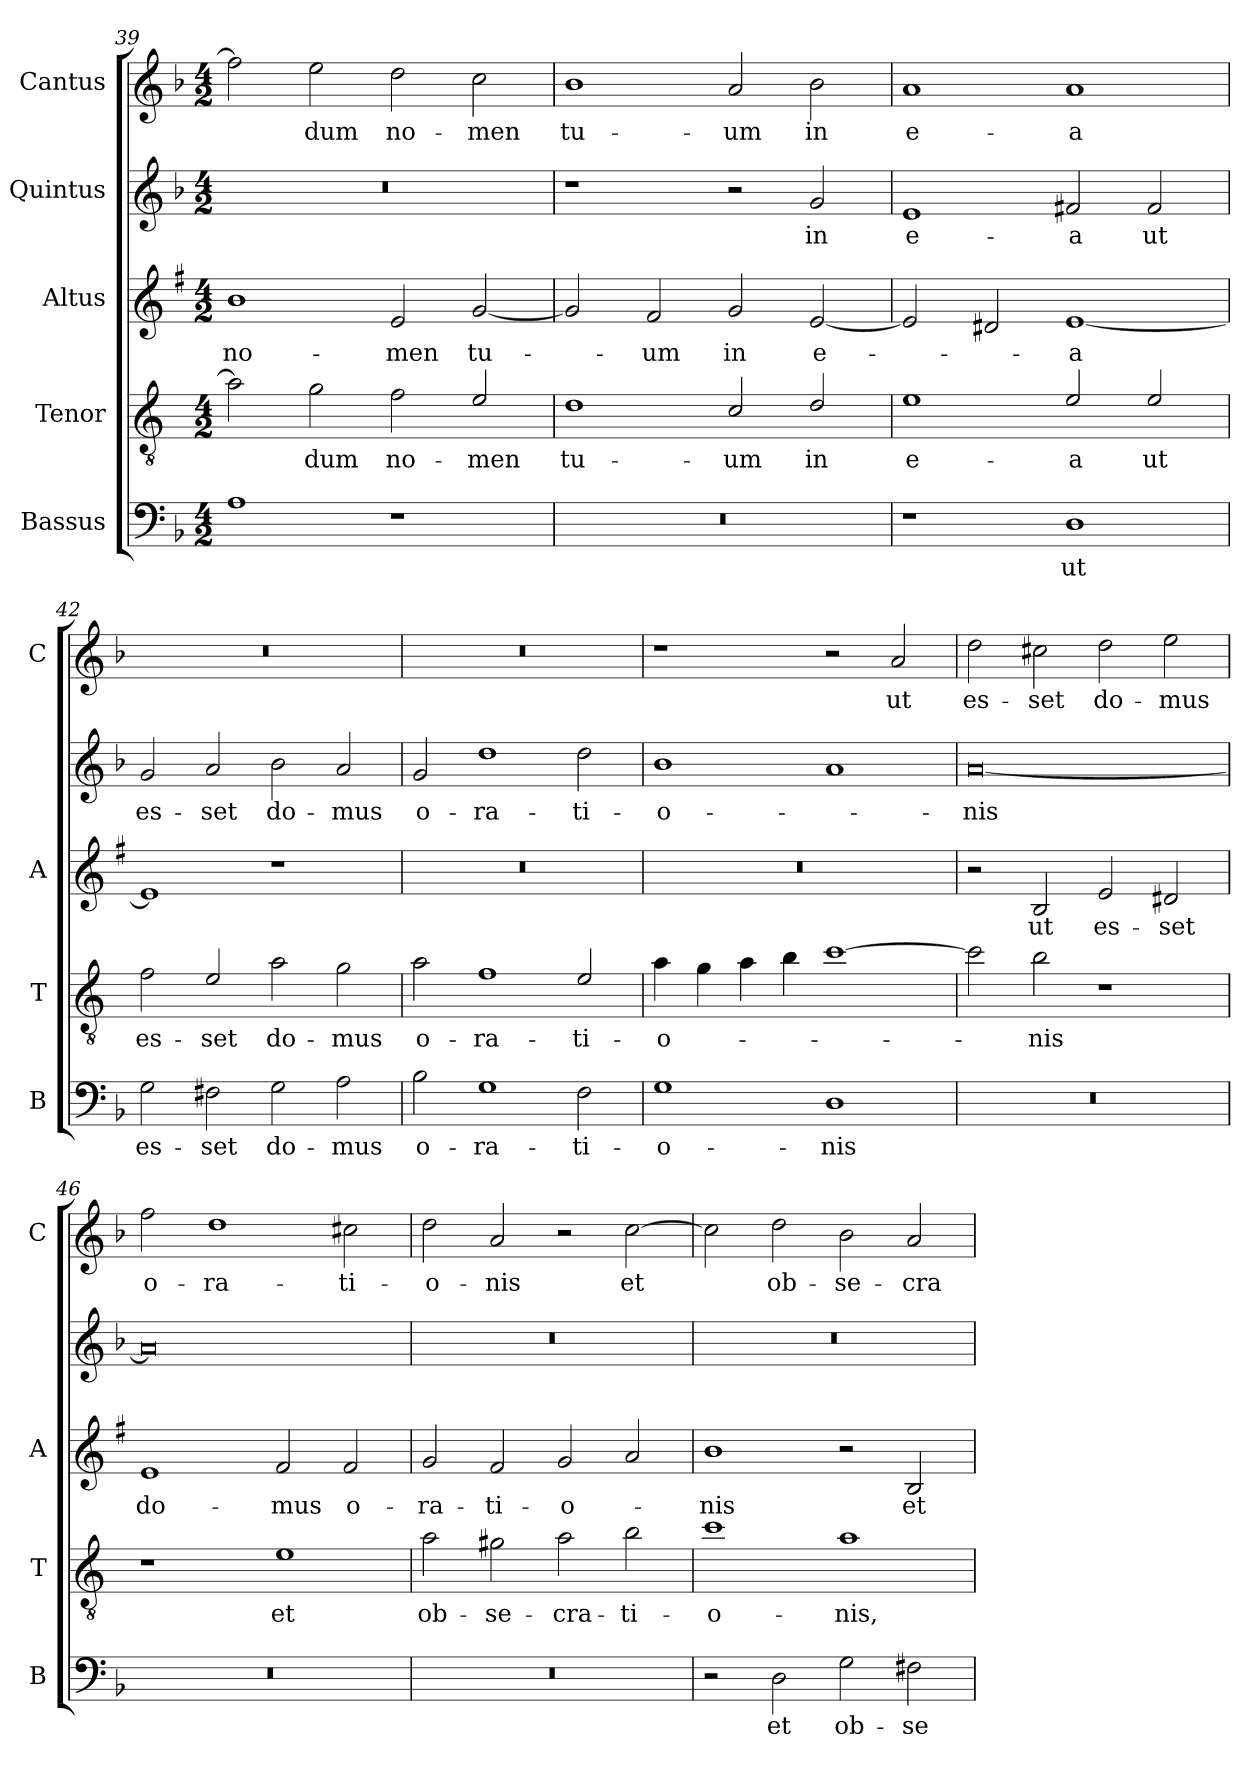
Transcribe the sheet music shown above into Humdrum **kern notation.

**kern	**text	**kern	**text	**kern	**text	**kern	**text	**kern	**text
*part5	*part5	*part4	*part4	*part3	*part3	*part2	*part2	*part1	*part1
*staff5	*staff5	*staff4	*staff4	*staff3	*staff3	*staff2	*staff2	*staff1	*staff1
*I"Bassus	*	*I"Tenor	*	*I"Altus	*	*I"Quintus	*	*I"Cantus	*
*I'B	*	*I'T	*	*I'A	*	*	*	*I'C	*
*clefF4	*	*clefGv2	*	*clefG2	*	*clefG2	*	*clefG2	*
*	*	*ITrd4c7	*	*ITrd1c2	*	*	*	*	*
*k[b-]	*	*k[b-]	*	*k[b-]	*	*k[b-]	*	*k[b-]	*
*F:	*	*F:	*	*F:	*	*F:	*	*F:	*
*M4/2	*	*M4/2	*	*M4/2	*	*M4/2	*	*M4/2	*
=39	=39	=39	=39	=39	=39	=39	=39	=39	=39
!	!	!	!	!	!LO:LY:b	!	!	!	!
1A	.	2d\]	.	1a	no-	0r	.	2ff\]	.
!	!	!	!LO:LY:b	!	!	!	!	!	!LO:LY:b
.	.	2c\	-dum	.	.	.	.	2ee\	-dum
!	!	!	!LO:LY:b	!	!LO:LY:b	!	!	!	!LO:LY:b
1r	.	2B-\	no-	2d/	-men	.	.	2dd\	no-
!	!	!	!LO:LY:b	!	!LO:LY:b	!	!	!	!LO:LY:b
.	.	2A/	-men	[2f/	tu-	.	.	2cc\	-men
=40	=40	=40	=40	=40	=40	=40	=40	=40	=40
!	!	!	!LO:LY:b	!	!	!	!	!	!LO:LY:b
0r	.	1G	tu-	2f/]	.	1r	.	1b-	tu-
!	!	!	!	!	!LO:LY:b	!	!	!	!
.	.	.	.	2e/	-um	.	.	.	.
!	!	!	!LO:LY:b	!	!LO:LY:b	!	!	!	!LO:LY:b
.	.	2F/	-um	2f/	in	2r	.	2a/	-um
!	!	!	!LO:LY:b	!	!LO:LY:b	!	!LO:LY:b	!	!LO:LY:b
.	.	2G/	in	[2d/	e-	2g/	in	2b-\	in
!!LO:LB:g=z
=41	=41	=41	=41	=41	=41	=41	=41	=41	=41
!	!	!	!LO:LY:b	!	!	!	!LO:LY:b	!	!LO:LY:b
1r	.	1A	e-	2d/]	.	1e	e-	1a	e-
.	.	.	.	2c#X/	.	.	.	.	.
!	!LO:LY:b	!	!LO:LY:b	!	!LO:LY:b	!	!LO:LY:b	!	!LO:LY:b
1D	ut	2A/	-a	[1d	-a	2f#X/	-a	1a	-a
!	!	!	!LO:LY:b	!	!	!	!LO:LY:b	!	!
.	.	2A/	ut	.	.	2f#/	ut	.	.
=42	=42	=42	=42	=42	=42	=42	=42	=42	=42
!	!LO:LY:b	!	!LO:LY:b	!	!	!	!LO:LY:b	!	!
2G\	es-	2B-\	es-	1d]	.	2g/	es-	0r	.
!	!LO:LY:b	!	!LO:LY:b	!	!	!	!LO:LY:b	!	!
2F#X\	-set	2A/	-set	.	.	2a/	-set	.	.
!	!LO:LY:b	!	!LO:LY:b	!	!	!	!LO:LY:b	!	!
2G\	do-	2d\	do-	1r	.	2b-\	do-	.	.
!	!LO:LY:b	!	!LO:LY:b	!	!	!	!LO:LY:b	!	!
2A\	-mus	2c\	-mus	.	.	2a/	-mus	.	.
=43	=43	=43	=43	=43	=43	=43	=43	=43	=43
!	!LO:LY:b	!	!LO:LY:b	!	!	!	!LO:LY:b	!	!
2B-\	o-	2d\	o-	0r	.	2g/	o-	0r	.
!	!LO:LY:b	!	!LO:LY:b	!	!	!	!LO:LY:b	!	!
1G	-ra-	1B-	-ra-	.	.	1dd	-ra-	.	.
!	!LO:LY:b	!	!LO:LY:b	!	!	!	!LO:LY:b	!	!
2F\	-ti-	2A/	-ti-	.	.	2dd\	-ti-	.	.
=44	=44	=44	=44	=44	=44	=44	=44	=44	=44
!	!LO:LY:b	!	!LO:LY:b	!	!	!	!LO:LY:b	!	!
1G	-o-	4d\	-o-	0r	.	1b-	-o-	1r	.
.	.	4c\	.	.	.	.	.	.	.
.	.	4d\	.	.	.	.	.	.	.
.	.	4e\	.	.	.	.	.	.	.
!	!LO:LY:b	!	!	!	!	!	!	!	!
1D	-nis	[1f	.	.	.	1a	.	2r	.
!	!	!	!	!	!	!	!	!	!LO:LY:b
.	.	.	.	.	.	.	.	2a/	ut
=45	=45	=45	=45	=45	=45	=45	=45	=45	=45
!	!	!	!	!	!	!	!LO:LY:b	!	!LO:LY:b
0r	.	2f\]	.	2r	.	[0a	-nis	2dd\	es-
!	!	!	!LO:LY:b	!	!LO:LY:b	!	!	!	!LO:LY:b
.	.	2e\	-nis	2A/	ut	.	.	2cc#X\	-set
!	!	!	!	!	!LO:LY:b	!	!	!	!LO:LY:b
.	.	1r	.	2d/	es-	.	.	2dd\	do-
!	!	!	!	!	!LO:LY:b	!	!	!	!LO:LY:b
.	.	.	.	2c#X/	-set	.	.	2ee\	-mus
!!LO:PB:g=z
=46	=46	=46	=46	=46	=46	=46	=46	=46	=46
!	!	!	!	!	!LO:LY:b	!	!	!	!LO:LY:b
0r	.	1r	.	1d	do-	0a]	.	2ff\	o-
!	!	!	!	!	!	!	!	!	!LO:LY:b
.	.	.	.	.	.	.	.	1dd	-ra-
!	!	!	!LO:LY:b	!	!LO:LY:b	!	!	!	!
.	.	1A	et	2e/	-mus	.	.	.	.
!	!	!	!	!	!LO:LY:b	!	!	!	!LO:LY:b
.	.	.	.	2e/	o-	.	.	2cc#X\	-ti-
=47	=47	=47	=47	=47	=47	=47	=47	=47	=47
!	!	!	!LO:LY:b	!	!LO:LY:b	!	!	!	!LO:LY:b
0r	.	2d\	ob-	2f/	-ra-	0r	.	2dd\	-o-
!	!	!	!LO:LY:b	!	!LO:LY:b	!	!	!	!LO:LY:b
.	.	2c#X\	-se-	2e/	-ti-	.	.	2a/	-nis
!	!	!	!LO:LY:b	!	!LO:LY:b	!	!	!	!
.	.	2d\	-cra-	2f/	-o-	.	.	2r	.
!	!	!	!LO:LY:b	!	!	!	!	!	!LO:LY:b
.	.	2e\	-ti-	2g/	.	.	.	[2cc\	et
=48	=48	=48	=48	=48	=48	=48	=48	=48	=48
!	!	!	!LO:LY:b	!	!LO:LY:b	!	!	!	!
2r	.	1f	-o-	1a	-nis	0r	.	2cc\]	.
!	!LO:LY:b	!	!	!	!	!	!	!	!LO:LY:b
2D\	et	.	.	.	.	.	.	2dd\	ob-
!	!LO:LY:b	!	!LO:LY:b	!	!	!	!	!	!LO:LY:b
2G\	ob-	1d	-nis,	2r	.	.	.	2b-\	-se-
!	!LO:LY:b	!	!	!	!LO:LY:b	!	!	!	!LO:LY:b
2F#X\	-se-	.	.	2A/	et	.	.	2a/	-cra-
=	=	=	=	=	=	=	=	=	=
*-	*-	*-	*-	*-	*-	*-	*-	*-	*-
